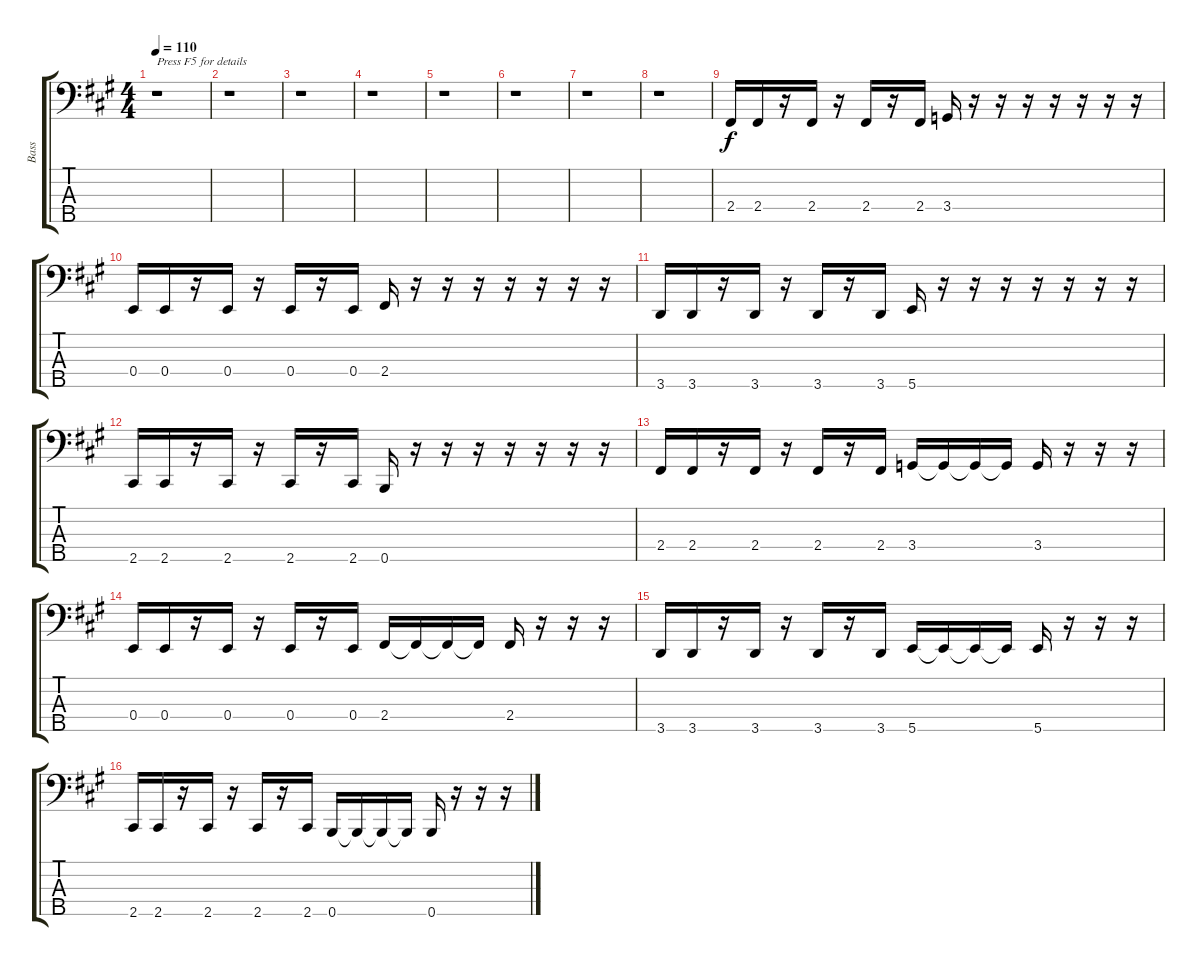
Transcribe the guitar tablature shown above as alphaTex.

\track ("Bass" "Bass") {instrument electricbassfinger}
\staff {score tabs}
\tuning (G2 D2 A1 E1 B0) {hide}
\ts (4 4)
\tempo 110
\clef f4
\ks a
r.1{txt "Press F5 for details" dy f instrument electricbassfinger} |
r.1 |
r.1 |
r.1 |
r.1 |
r.1 |
r.1 |
r.1 |
2.4.16 2.4.16 r.16 2.4.16 r.16 2.4.16 r.16 2.4.16 3.4.16 r.16 r.16 r.16 r.16 r.16 r.16 r.16 |
0.4.16 0.4.16 r.16 0.4.16 r.16 0.4.16 r.16 0.4.16 2.4.16 r.16 r.16 r.16 r.16 r.16 r.16 r.16 |
3.5.16 3.5.16 r.16 3.5.16 r.16 3.5.16 r.16 3.5.16 5.5.16 r.16 r.16 r.16 r.16 r.16 r.16 r.16 |
2.5.16 2.5.16 r.16 2.5.16 r.16 2.5.16 r.16 2.5.16 0.5.16 r.16 r.16 r.16 r.16 r.16 r.16 r.16 |
2.4.16 2.4.16 r.16 2.4.16 r.16 2.4.16 r.16 2.4.16 3.4.16 3.4{t}.16 3.4{t}.16 3.4{t}.16 3.4.16 r.16 r.16 r.16 |
0.4.16 0.4.16 r.16 0.4.16 r.16 0.4.16 r.16 0.4.16 2.4.16 2.4{t}.16 2.4{t}.16 2.4{t}.16 2.4.16 r.16 r.16 r.16 |
3.5.16 3.5.16 r.16 3.5.16 r.16 3.5.16 r.16 3.5.16 5.5.16 5.5{t}.16 5.5{t}.16 5.5{t}.16 5.5.16 r.16 r.16 r.16 |
2.5.16 2.5.16 r.16 2.5.16 r.16 2.5.16 r.16 2.5.16 0.5.16 0.5{t}.16 0.5{t}.16 0.5{t}.16 0.5.16 r.16 r.16 r.16
